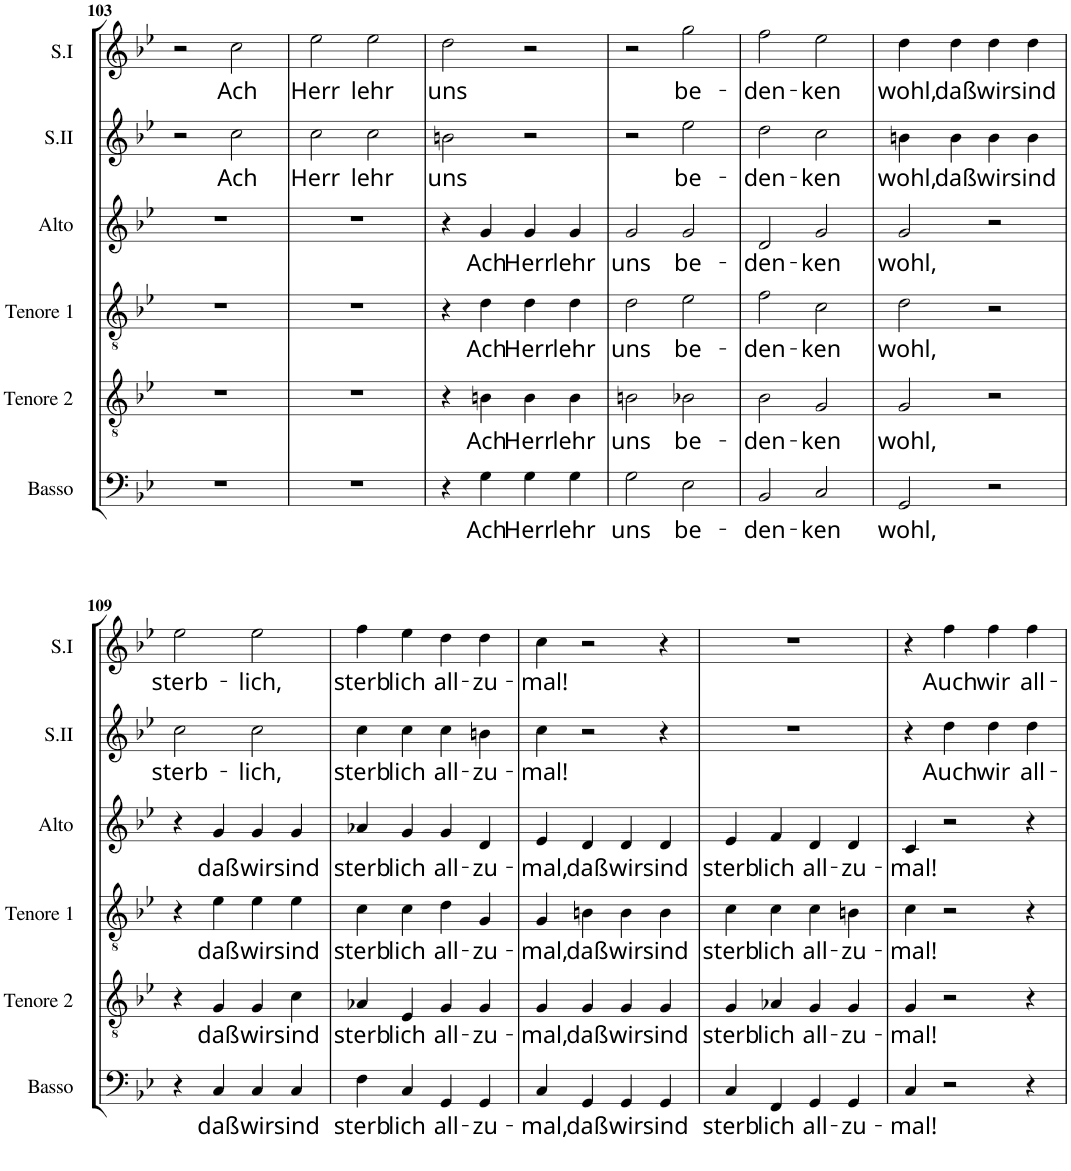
**kern	**text	**kern	**text	**kern	**text	**kern	**text	**kern	**text	**kern	**text
*part6	*part6	*part5	*part5	*part4	*part4	*part3	*part3	*part2	*part2	*part1	*part1
*staff6	*staff6	*staff5	*staff5	*staff4	*staff4	*staff3	*staff3	*staff2	*staff2	*staff1	*staff1
*I"Basso	*	*I"Tenore 2	*	*I"Tenore 1	*	*I"Alto	*	*I"Soprane II	*	*I"Soprane I	*
*I'Basso	*	*I'Tenore 2	*	*I'Tenore 1	*	*I'Alto	*	*I'S.II	*	*I'S.I	*
!!LO:PB:g=z
*clefF4	*	*clefGv2	*	*clefGv2	*	*clefG2	*	*clefG2	*	*clefG2	*
*k[b-e-]	*	*k[b-e-]	*	*k[b-e-]	*	*k[b-e-]	*	*k[b-e-]	*	*k[b-e-]	*
*B-:	*	*B-:	*	*B-:	*	*B-:	*	*B-:	*	*B-:	*
*M4/4	*	*M4/4	*	*M4/4	*	*M4/4	*	*M4/4	*	*M4/4	*
*met(c)	*	*met(c)	*	*met(c)	*	*met(c)	*	*met(c)	*	*met(c)	*
=103	=103	=103	=103	=103	=103	=103	=103	=103	=103	=103	=103
1r	.	1r	.	1r	.	1r	.	2r	.	2r	.
!	!	!	!	!	!	!	!	!	!LO:LY:b	!	!LO:LY:b
.	.	.	.	.	.	.	.	2cc\	Ach	2cc\	Ach
=104	=104	=104	=104	=104	=104	=104	=104	=104	=104	=104	=104
!	!	!	!	!	!	!	!	!	!LO:LY:b	!	!LO:LY:b
1r	.	1r	.	1r	.	1r	.	2cc\	Herr	2ee-\	Herr
!	!	!	!	!	!	!	!	!	!LO:LY:b	!	!LO:LY:b
.	.	.	.	.	.	.	.	2cc\	lehr	2ee-\	lehr
=105	=105	=105	=105	=105	=105	=105	=105	=105	=105	=105	=105
!	!	!	!	!	!	!	!	!	!LO:LY:b	!	!LO:LY:b
4r	.	4r	.	4r	.	4r	.	2bn\	uns	2dd\	uns
!	!LO:LY:b	!	!LO:LY:b	!	!LO:LY:b	!	!LO:LY:b	!	!	!	!
4G\	Ach	4Bn\	Ach	4d\	Ach	4g/	Ach	.	.	.	.
!	!LO:LY:b	!	!LO:LY:b	!	!LO:LY:b	!	!LO:LY:b	!	!	!	!
4G\	Herr	4B\	Herr	4d\	Herr	4g/	Herr	2r	.	2r	.
!	!LO:LY:b	!	!LO:LY:b	!	!LO:LY:b	!	!LO:LY:b	!	!	!	!
4G\	lehr	4B\	lehr	4d\	lehr	4g/	lehr	.	.	.	.
=106	=106	=106	=106	=106	=106	=106	=106	=106	=106	=106	=106
!	!LO:LY:b	!	!LO:LY:b	!	!LO:LY:b	!	!LO:LY:b	!	!	!	!
2G\	uns	2Bn\	uns	2d\	uns	2g/	uns	2r	.	2r	.
!	!LO:LY:b	!	!LO:LY:b	!	!LO:LY:b	!	!LO:LY:b	!	!LO:LY:b	!	!LO:LY:b
2E-\	be-	2B-X\	be-	2e-\	be-	2g/	be-	2ee-\	be-	2gg\	be-
=107	=107	=107	=107	=107	=107	=107	=107	=107	=107	=107	=107
!	!LO:LY:b	!	!LO:LY:b	!	!LO:LY:b	!	!LO:LY:b	!	!LO:LY:b	!	!LO:LY:b
2BB-/	-den-	2B-\	-den-	2f\	-den-	2d/	-den-	2dd\	-den-	2ff\	-den-
!	!LO:LY:b	!	!LO:LY:b	!	!LO:LY:b	!	!LO:LY:b	!	!LO:LY:b	!	!LO:LY:b
2C/	-ken	2G/	-ken	2c\	-ken	2g/	-ken	2cc\	-ken	2ee-\	-ken
=108	=108	=108	=108	=108	=108	=108	=108	=108	=108	=108	=108
!	!LO:LY:b	!	!LO:LY:b	!	!LO:LY:b	!	!LO:LY:b	!	!LO:LY:b	!	!LO:LY:b
2GG/	wohl,	2G/	wohl,	2d\	wohl,	2g/	wohl,	4bn\	wohl,	4dd\	wohl,
!	!	!	!	!	!	!	!	!	!LO:LY:b	!	!LO:LY:b
.	.	.	.	.	.	.	.	4b\	daß	4dd\	daß
!	!	!	!	!	!	!	!	!	!LO:LY:b	!	!LO:LY:b
2r	.	2r	.	2r	.	2r	.	4b\	wir	4dd\	wir
!	!	!	!	!	!	!	!	!	!LO:LY:b	!	!LO:LY:b
.	.	.	.	.	.	.	.	4b\	sind	4dd\	sind
!!LO:LB:g=z
=109	=109	=109	=109	=109	=109	=109	=109	=109	=109	=109	=109
!	!	!	!	!	!	!	!	!	!LO:LY:b	!	!LO:LY:b
4r	.	4r	.	4r	.	4r	.	2cc\	sterb-	2ee-\	sterb-
!	!LO:LY:b	!	!LO:LY:b	!	!LO:LY:b	!	!LO:LY:b	!	!	!	!
4C/	daß	4G/	daß	4e-\	daß	4g/	daß	.	.	.	.
!	!LO:LY:b	!	!LO:LY:b	!	!LO:LY:b	!	!LO:LY:b	!	!LO:LY:b	!	!LO:LY:b
4C/	wir	4G/	wir	4e-\	wir	4g/	wir	2cc\	-lich,	2ee-\	-lich,
!	!LO:LY:b	!	!LO:LY:b	!	!LO:LY:b	!	!LO:LY:b	!	!	!	!
4C/	sind	4c\	sind	4e-\	sind	4g/	sind	.	.	.	.
=110	=110	=110	=110	=110	=110	=110	=110	=110	=110	=110	=110
!	!LO:LY:b	!	!LO:LY:b	!	!LO:LY:b	!	!LO:LY:b	!	!LO:LY:b	!	!LO:LY:b
4F\	sterb-	4A-X/	sterb-	4c\	sterb-	4a-X/	sterb-	4cc\	sterb-	4ff\	sterb-
!	!LO:LY:b	!	!LO:LY:b	!	!LO:LY:b	!	!LO:LY:b	!	!LO:LY:b	!	!LO:LY:b
4C/	-lich	4E-/	-lich	4c\	-lich	4g/	-lich	4cc\	-lich	4ee-\	-lich
!	!LO:LY:b	!	!LO:LY:b	!	!LO:LY:b	!	!LO:LY:b	!	!LO:LY:b	!	!LO:LY:b
4GG/	all-	4G/	all-	4d\	all-	4g/	all-	4cc\	all-	4dd\	all-
!	!LO:LY:b	!	!LO:LY:b	!	!LO:LY:b	!	!LO:LY:b	!	!LO:LY:b	!	!LO:LY:b
4GG/	-zu-	4G/	-zu-	4G/	-zu-	4d/	-zu-	4bn\	-zu-	4dd\	-zu-
=111	=111	=111	=111	=111	=111	=111	=111	=111	=111	=111	=111
!	!LO:LY:b	!	!LO:LY:b	!	!LO:LY:b	!	!LO:LY:b	!	!LO:LY:b	!	!LO:LY:b
4C/	-mal,	4G/	-mal,	4G/	-mal,	4e-/	-mal,	4cc\	-mal!	4cc\	-mal!
!	!LO:LY:b	!	!LO:LY:b	!	!LO:LY:b	!	!LO:LY:b	!	!	!	!
4GG/	daß	4G/	daß	4Bn\	daß	4d/	daß	2r	.	2r	.
!	!LO:LY:b	!	!LO:LY:b	!	!LO:LY:b	!	!LO:LY:b	!	!	!	!
4GG/	wir	4G/	wir	4B\	wir	4d/	wir	.	.	.	.
!	!LO:LY:b	!	!LO:LY:b	!	!LO:LY:b	!	!LO:LY:b	!	!	!	!
4GG/	sind	4G/	sind	4B\	sind	4d/	sind	4r	.	4r	.
=112	=112	=112	=112	=112	=112	=112	=112	=112	=112	=112	=112
!	!LO:LY:b	!	!LO:LY:b	!	!LO:LY:b	!	!LO:LY:b	!	!	!	!
4C/	sterb-	4G/	sterb-	4c\	sterb-	4e-/	sterb-	1r	.	1r	.
!	!LO:LY:b	!	!LO:LY:b	!	!LO:LY:b	!	!LO:LY:b	!	!	!	!
4FF/	-lich	4A-X/	-lich	4c\	-lich	4f/	-lich	.	.	.	.
!	!LO:LY:b	!	!LO:LY:b	!	!LO:LY:b	!	!LO:LY:b	!	!	!	!
4GG/	all-	4G/	all-	4c\	all-	4d/	all-	.	.	.	.
!	!LO:LY:b	!	!LO:LY:b	!	!LO:LY:b	!	!LO:LY:b	!	!	!	!
4GG/	-zu-	4G/	-zu-	4Bn\	-zu-	4d/	-zu-	.	.	.	.
=113	=113	=113	=113	=113	=113	=113	=113	=113	=113	=113	=113
!	!LO:LY:b	!	!LO:LY:b	!	!LO:LY:b	!	!LO:LY:b	!	!	!	!
4C/	-mal!	4G/	-mal!	4c\	-mal!	4c/	-mal!	4r	.	4r	.
!	!	!	!	!	!	!	!	!	!LO:LY:b	!	!LO:LY:b
2r	.	2r	.	2r	.	2r	.	4dd\	Auch	4ff\	Auch
!	!	!	!	!	!	!	!	!	!LO:LY:b	!	!LO:LY:b
.	.	.	.	.	.	.	.	4dd\	wir	4ff\	wir
!	!	!	!	!	!	!	!	!	!LO:LY:b	!	!LO:LY:b
4r	.	4r	.	4r	.	4r	.	4dd\	all-	4ff\	all-
=	=	=	=	=	=	=	=	=	=	=	=
*-	*-	*-	*-	*-	*-	*-	*-	*-	*-	*-	*-
